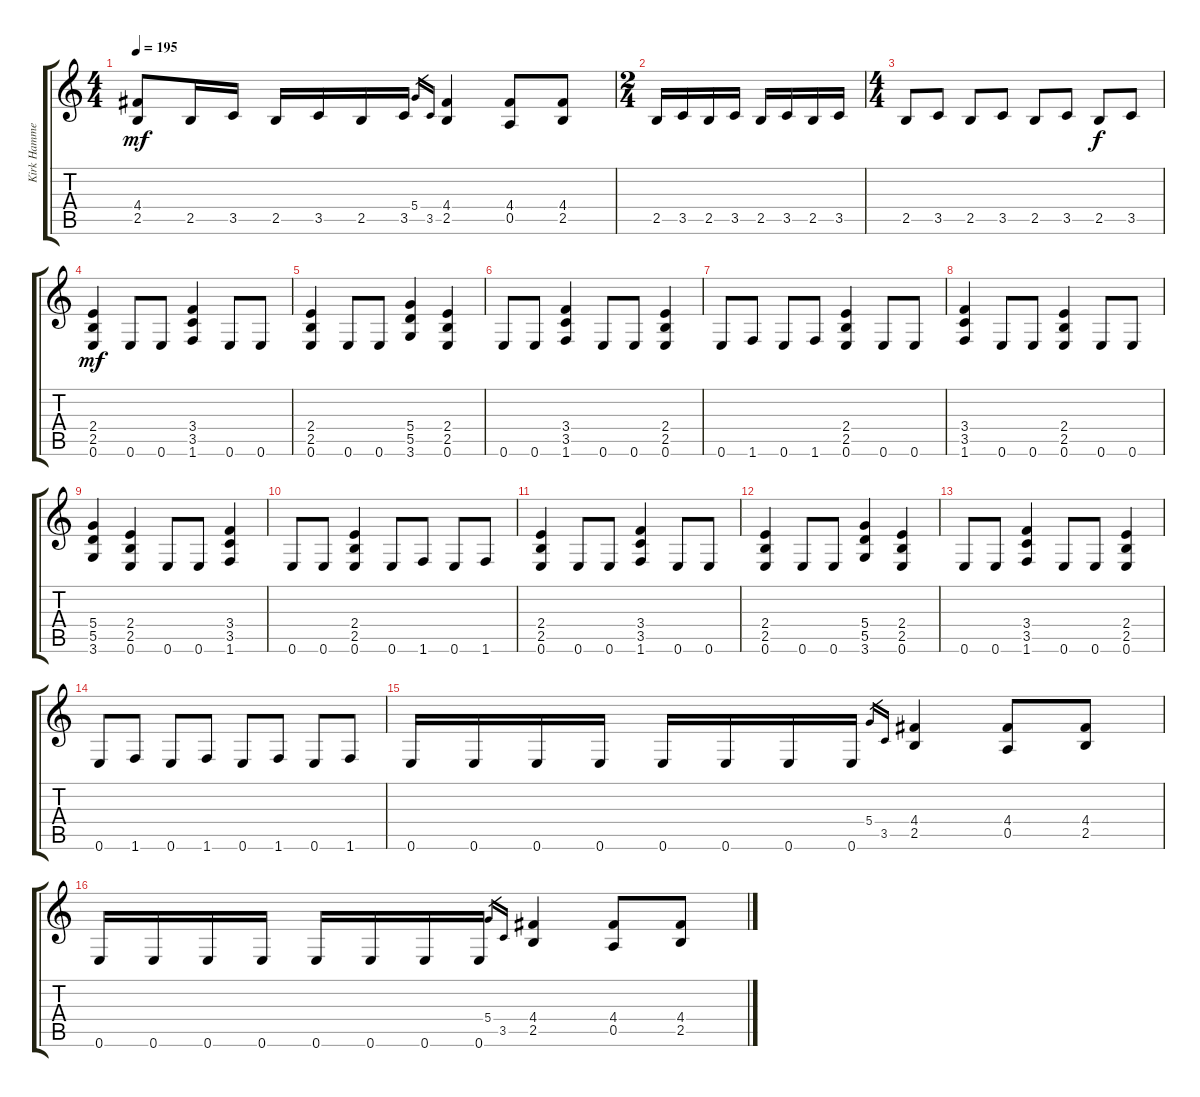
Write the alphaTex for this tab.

\track ("Kirk Hammet" "Kirk Hamme") {instrument distortionguitar}
\staff {score tabs}
\tuning (E4 B3 G3 D3 A2 E2) {hide}
\ts (4 4)
\tempo 195
\clef g2
\ks c
(4.4 2.5).8{dy mf} 2.5.16 3.5.16 2.5.16 3.5.16 2.5.16 3.5.16 5.4.16{gr} 3.5.16{gr} (4.4 2.5).4 (4.4 0.5).8 (4.4 2.5).8 |
\ts (2 4)
2.5.16 3.5.16 2.5.16 3.5.16 2.5.16 3.5.16 2.5.16 3.5.16 |
\ts (4 4)
2.5.8 3.5.8 2.5.8 3.5.8 2.5.8 3.5.8 2.5.8{dy f} 3.5.8 |
(2.4 2.5 0.6).4{dy mf} 0.6.8 0.6.8 (3.4 3.5 1.6).4 0.6.8 0.6.8 |
(2.4 2.5 0.6).4 0.6.8 0.6.8 (5.4 5.5 3.6).4 (2.4 2.5 0.6).4 |
0.6.8 0.6.8 (3.4 3.5 1.6).4 0.6.8 0.6.8 (2.4 2.5 0.6).4 |
0.6.8 1.6.8 0.6.8 1.6.8 (2.4 2.5 0.6).4 0.6.8 0.6.8 |
(3.4 3.5 1.6).4 0.6.8 0.6.8 (2.4 2.5 0.6).4 0.6.8 0.6.8 |
(5.4 5.5 3.6).4 (2.4 2.5 0.6).4 0.6.8 0.6.8 (3.4 3.5 1.6).4 |
0.6.8 0.6.8 (2.4 2.5 0.6).4 0.6.8 1.6.8 0.6.8 1.6.8 |
(2.4 2.5 0.6).4 0.6.8 0.6.8 (3.4 3.5 1.6).4 0.6.8 0.6.8 |
(2.4 2.5 0.6).4 0.6.8 0.6.8 (5.4 5.5 3.6).4 (2.4 2.5 0.6).4 |
0.6.8 0.6.8 (3.4 3.5 1.6).4 0.6.8 0.6.8 (2.4 2.5 0.6).4 |
0.6.8 1.6.8 0.6.8 1.6.8 0.6.8 1.6.8 0.6.8 1.6.8 |
0.6.16 0.6.16 0.6.16 0.6.16 0.6.16 0.6.16 0.6.16 0.6.16 5.4.16{gr} 3.5.16{gr} (4.4 2.5).4 (4.4 0.5).8 (4.4 2.5).8 |
0.6.16 0.6.16 0.6.16 0.6.16 0.6.16 0.6.16 0.6.16 0.6.16 5.4.16{gr} 3.5.16{gr} (4.4 2.5).4 (4.4 0.5).8 (4.4 2.5).8
